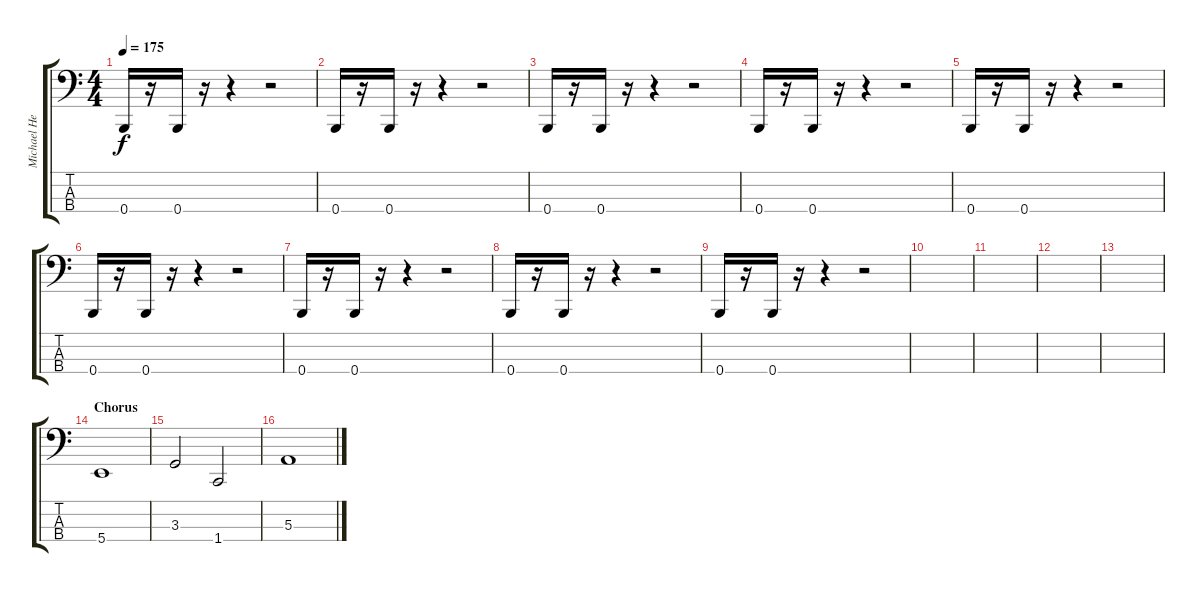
\track ("Michael Hedlund" "Michael He") {instrument electricbasspick}
\staff {score tabs}
\tuning (D2 A1 E1 B0) {hide}
\ts (4 4)
\tempo 175
\clef f4
\ks c
0.4.16{dy f} r.16 0.4.16 r.16 r.4 r.2 |
0.4.16 r.16 0.4.16 r.16 r.4 r.2 |
0.4.16 r.16 0.4.16 r.16 r.4 r.2 |
0.4.16 r.16 0.4.16 r.16 r.4 r.2 |
0.4.16 r.16 0.4.16 r.16 r.4 r.2 |
0.4.16 r.16 0.4.16 r.16 r.4 r.2 |
0.4.16 r.16 0.4.16 r.16 r.4 r.2 |
0.4.16 r.16 0.4.16 r.16 r.4 r.2 |
0.4.16 r.16 0.4.16 r.16 r.4 r.2 |
|
|
|
|
\section ("" "Chorus")
5.4.1 |
3.3.2 1.4.2 |
5.3.1
